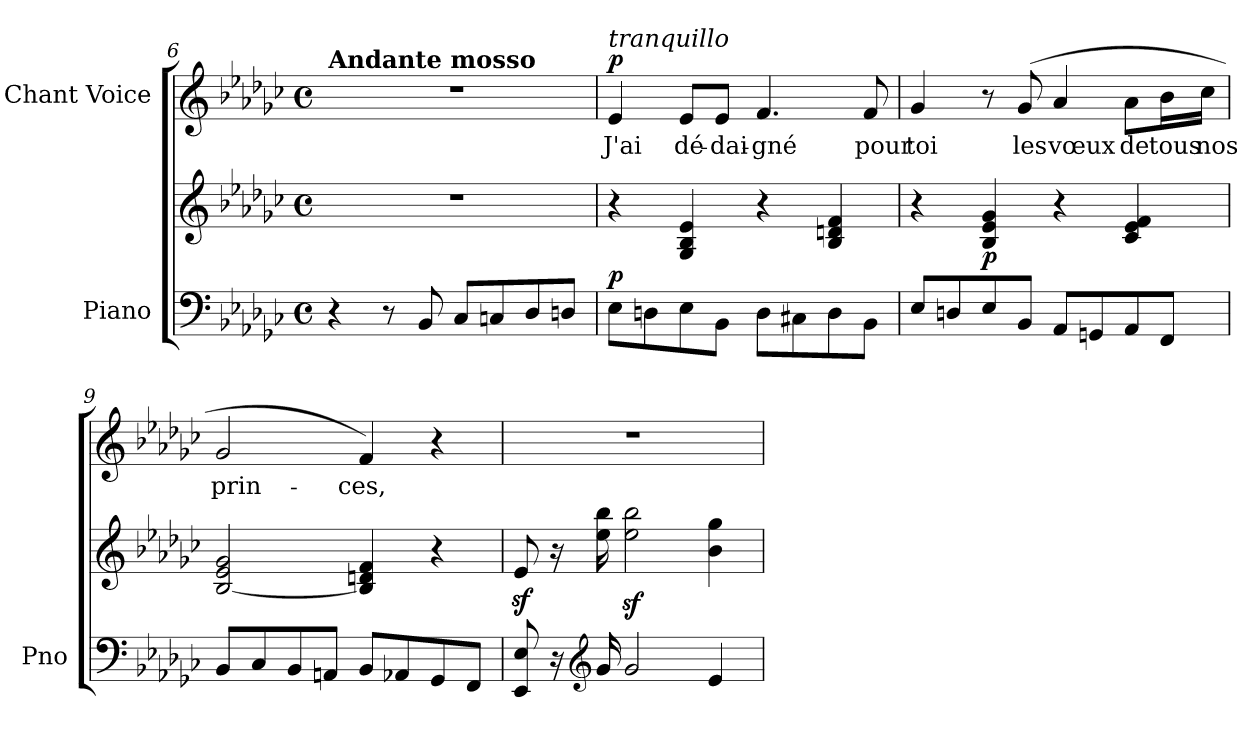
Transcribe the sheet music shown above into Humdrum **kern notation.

**kern	**kern	**dynam	**kern	**text	**dynam
*part2	*part2	*part2	*part1	*part1	*part1
*staff3	*staff2	*staff2/3	*staff1	*staff1	*staff1
*I"Piano	*	*	*I"Chant Voice	*	*
*I'Pno	*	*	*	*	*
*clefF4	*clefG2	*	*clefG2	*	*
*k[b-e-a-d-g-c-]	*k[b-e-a-d-g-c-]	*	*k[b-e-a-d-g-c-]	*	*
*M4/4	*M4/4	*	*M4/4	*	*
*met(c)	*met(c)	*	*met(c)	*	*
=6	=6	=6	=6	=6	=6
!	!	!	!LO:TX:a:B:t=Andante mosso	!	!
4r	1r	.	1r	.	.
8r	.	.	.	.	.
8BB-/	.	.	.	.	.
8C-/L	.	.	.	.	.
8Cn/	.	.	.	.	.
8D-/	.	.	.	.	.
8Dn/J	.	.	.	.	.
=7	=7	=7	=7	=7	=7
!	!	!	!LO:TX:a:i:t=tranquillo	!	!
!	!	!LO:DY:a=2	!	!LO:LY:b	!LO:DY:a
8E-\L	4r	p	4e-/	J'ai	p
8Dn\	.	.	.	.	.
!	!	!	!	!LO:LY:b	!
8E-\	4G-/ 4B-/ 4e-/	.	8e-/L	dé-	.
!	!	!	!	!LO:LY:b	!
8BB-\J	.	.	8e-/J	-dai-	.
!	!	!	!	!LO:LY:b	!
8D\L	4r	.	4.f/	-gné	.
8C#X\	.	.	.	.	.
8D\	4B-/ 4dn/ 4f/	.	.	.	.
!	!	!	!	!LO:LY:b	!
8BB-\J	.	.	8f/	pour	.
!!LO:LB:g=z
=8	=8	=8	=8	=8	=8
!	!	!	!	!LO:LY:b	!
8E-/L	4r	.	4g-/	toi	.
8Dn/	.	.	.	.	.
!	!	!LO:DY:b	!	!	!
8E-/	4B-/ 4e-/ 4g-/	p	8r	.	.
!	!	!	!	!LO:LY:b	!
8BB-/J	.	.	(>8g-/	les	.
!	!	!	!	!LO:LY:b	!
8AA-/L	4r	.	4a-/	vœux	.
8GGn/	.	.	.	.	.
!	!	!	!	!LO:LY:b	!
8AA-/	4c-/ 4e-/ 4f/	.	8a-\L	de	.
!	!	!	!	!LO:LY:b	!
8FF/J	.	.	16b-\L	tous	.
!	!	!	!	!LO:LY:b	!
.	.	.	16cc-\JJ	nos	.
=9	=9	=9	=9	=9	=9
!	!	!	!	!LO:LY:b	!
8BB-/L	[2B-/ 2e-/ 2g-/	.	2g-/	prin-	.
8C-/	.	.	.	.	.
8BB-/	.	.	.	.	.
8AAn/J	.	.	.	.	.
!	!	!	!	!LO:LY:b	!
8BB-/L	4B-/] 4dn/ 4f/	.	4f/)	-ces,	.
8AA-X/	.	.	.	.	.
8GG-/	4r	.	4r	.	.
8FF/J	.	.	.	.	.
=10	=10	=10	=10	=10	=10
8EE-/ 8E-/	8e-z</	.	1r	.	.
16r	16r	.	.	.	.
*clefG2	*	*	*	*	*
16g-/	16ee-\ 16bb-\	.	.	.	.
2g-/	2ee-\z< 2bb-\z<	.	.	.	.
4e-/	4b-\ 4gg-\	.	.	.	.
=	=	=	=	=	=
*-	*-	*-	*-	*-	*-
